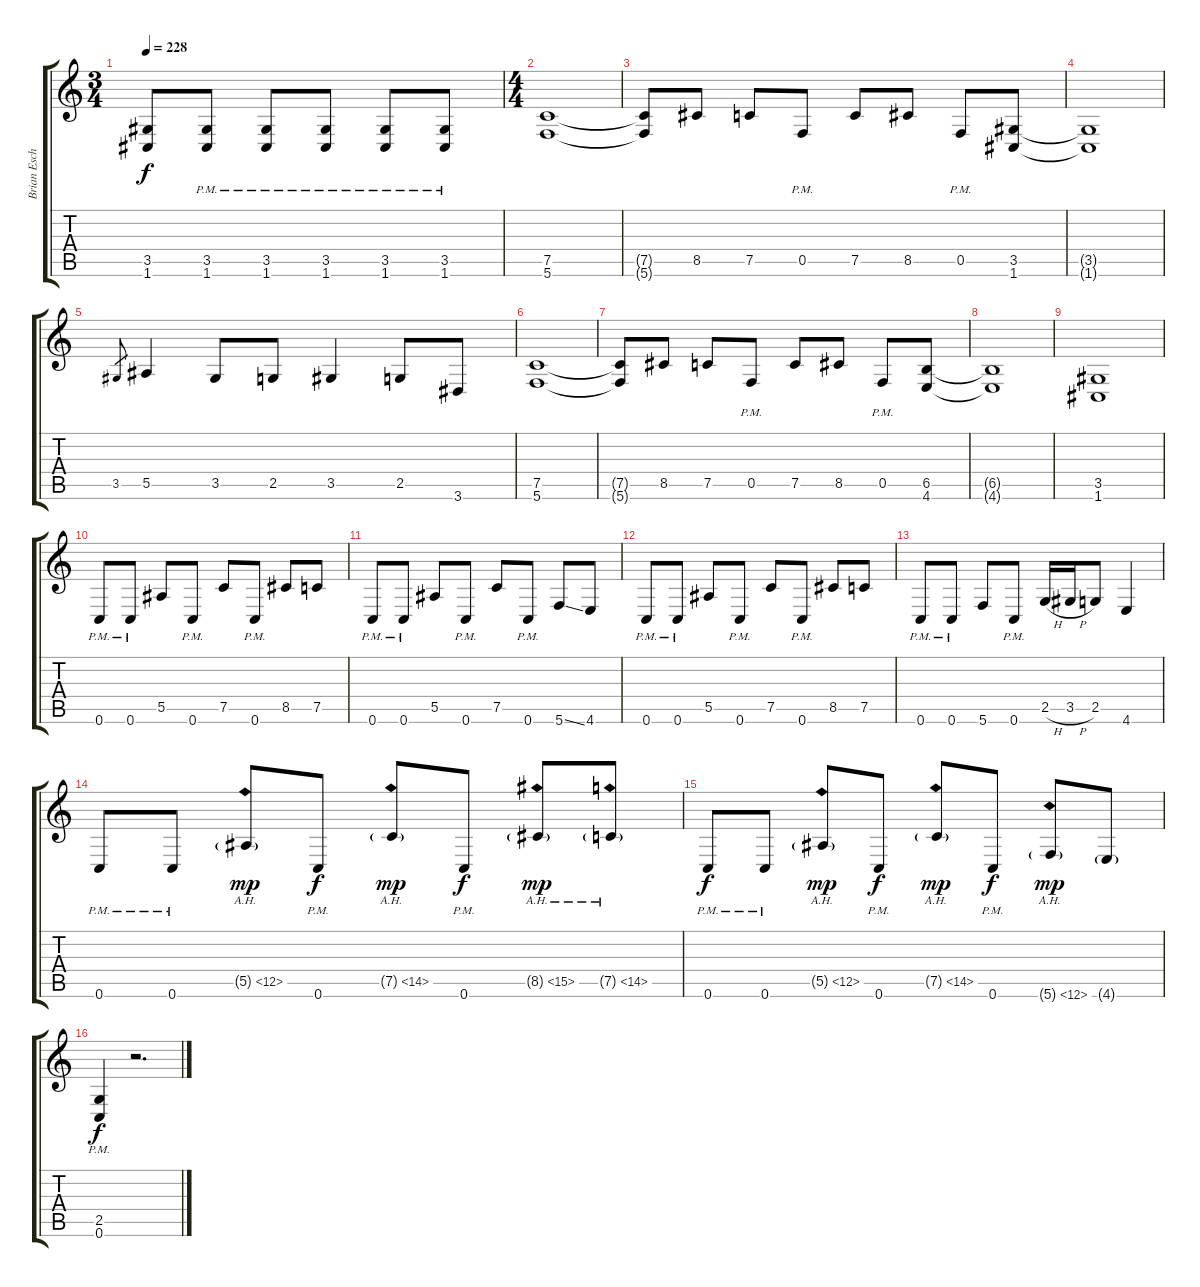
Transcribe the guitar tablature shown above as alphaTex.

\track ("Brian Eschbach (Lead Guitar)" "Brian Esch") {instrument distortionguitar}
\staff {score tabs}
\tuning (C4 G3 Eb3 Bb2 F2 C2) {hide}
\ts (3 4)
\tempo 228
\clef g2
\ks c
(3.5{t} 1.6{t}).8{dy f} (3.5{pm} 1.6{pm}).8 (3.5{pm} 1.6{pm}).8 (3.5{pm} 1.6{pm}).8 (3.5{pm} 1.6{pm}).8 (3.5{pm} 1.6{pm}).8 |
\ts (4 4)
(7.5 5.6).1 |
(7.5{t} 5.6{t}).8 8.5.8 7.5.8 0.5{pm}.8 7.5.8 8.5.8 0.5{pm}.8 (3.5 1.6).8 |
(3.5{t} 1.6{t}).1 |
3.5.8{gr} 5.5.4 3.5.8 2.5.8 3.5.4 2.5.8 3.6.8 |
(7.5 5.6).1 |
(7.5{t} 5.6{t}).8 8.5.8 7.5.8 0.5{pm}.8 7.5.8 8.5.8 0.5{pm}.8 (6.5 4.6).8 |
(6.5{t} 4.6{t}).1 |
(3.5 1.6).1 |
0.6{pm}.8 0.6{pm}.8 5.5.8 0.6{pm}.8 7.5.8 0.6{pm}.8 8.5.8 7.5.8 |
0.6{pm}.8 0.6{pm}.8 5.5.8 0.6{pm}.8 7.5.8 0.6{pm}.8 5.6{ss}.8 4.6.8 |
0.6{pm}.8 0.6{pm}.8 5.5.8 0.6{pm}.8 7.5.8 0.6{pm}.8 8.5.8 7.5.8 |
0.6{pm}.8 0.6{pm}.8 5.6.8 0.6{pm}.8 2.5{h}.16 3.5{h}.16 2.5.8 4.6.4 |
0.6{pm}.8 0.6{pm}.8 5.5{ah 7 g}.8{dy mp} 0.6{pm}.8{dy f} 7.5{ah 7 g}.8{dy mp} 0.6{pm}.8{dy f} 8.5{ah 7 g}.8{dy mp} 7.5{ah 7 g}.8 |
0.6{pm}.8{dy f} 0.6{pm}.8 5.5{ah 7 g}.8{dy mp} 0.6{pm}.8{dy f} 7.5{ah 7 g}.8{dy mp} 0.6{pm}.8{dy f} 5.6{ah 7 g}.8{dy mp} 4.6{g}.8 |
(2.5{pm} 0.6{pm}).4{dy f} r.2{d}
